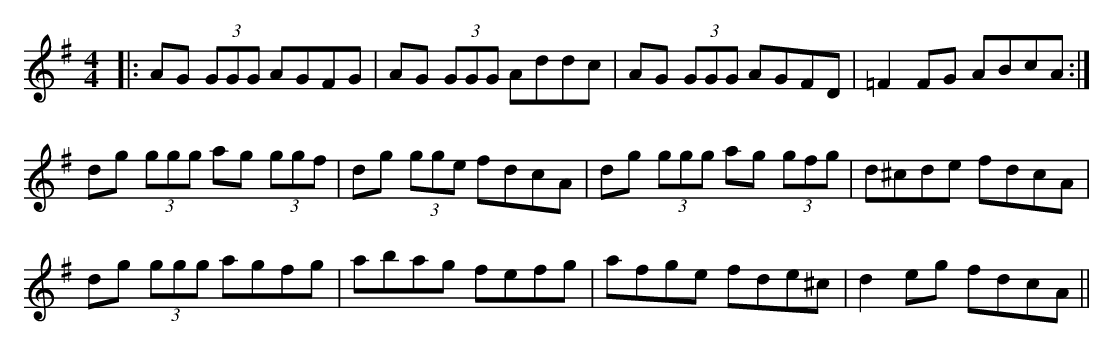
X:1
M:4/4
K:G
|:AG (3GGG AGFG|AG (3GGG Addc|AG (3GGG AGFD|=F2FG ABcA:|
dg (3ggg ag (3ggf|dg (3gge fdcA|dg (3ggg ag (3gfg|d^cde fdcA|
dg (3ggg agfg|abag fefg|afge fde^c|d2eg fdcA||
